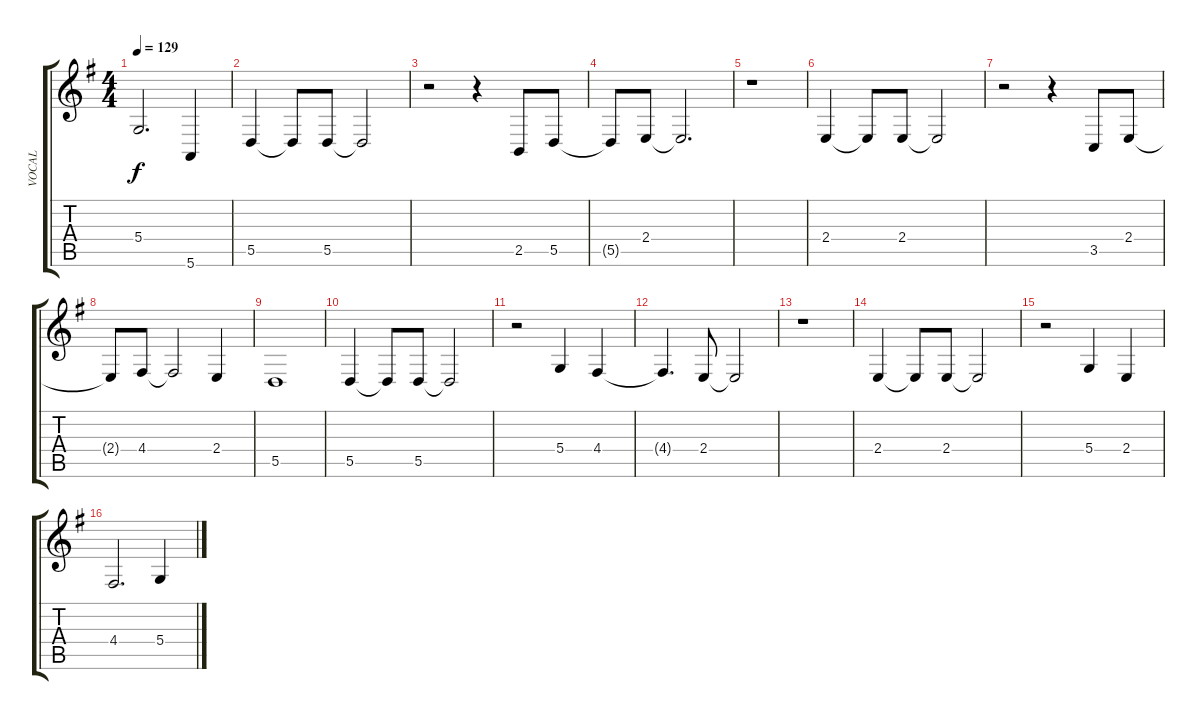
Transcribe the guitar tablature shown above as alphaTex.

\track ("VOCAL" "VOCAL") {instrument electricgrandpiano}
\staff {score tabs}
\tuning (E4 B3 G3 D3 A2 E2) {hide}
\ts (4 4)
\tempo 129
\clef g2
\ks g
5.4.2{d dy f} 5.6.4 |
5.5.4 5.5{t}.8 5.5.8 5.5{t}.2 |
r.2 r.4 2.5.8 5.5.8 |
5.5{t}.8 2.4.8 2.4{t}.2{d} |
r.1 |
2.4.4 2.4{t}.8 2.4.8 2.4{t}.2 |
r.2 r.4 3.5.8 2.4.8 |
2.4{t}.8 4.4.8 4.4{t}.2 2.4.4 |
5.5.1 |
5.5.4 5.5{t}.8 5.5.8 5.5{t}.2 |
r.2 5.4.4 4.4.4 |
4.4{t}.4{d} 2.4.8 2.4{t}.2 |
r.1 |
2.4.4 2.4{t}.8 2.4.8 2.4{t}.2 |
r.2 5.4.4 2.4.4 |
4.4.2{d} 5.4.4
